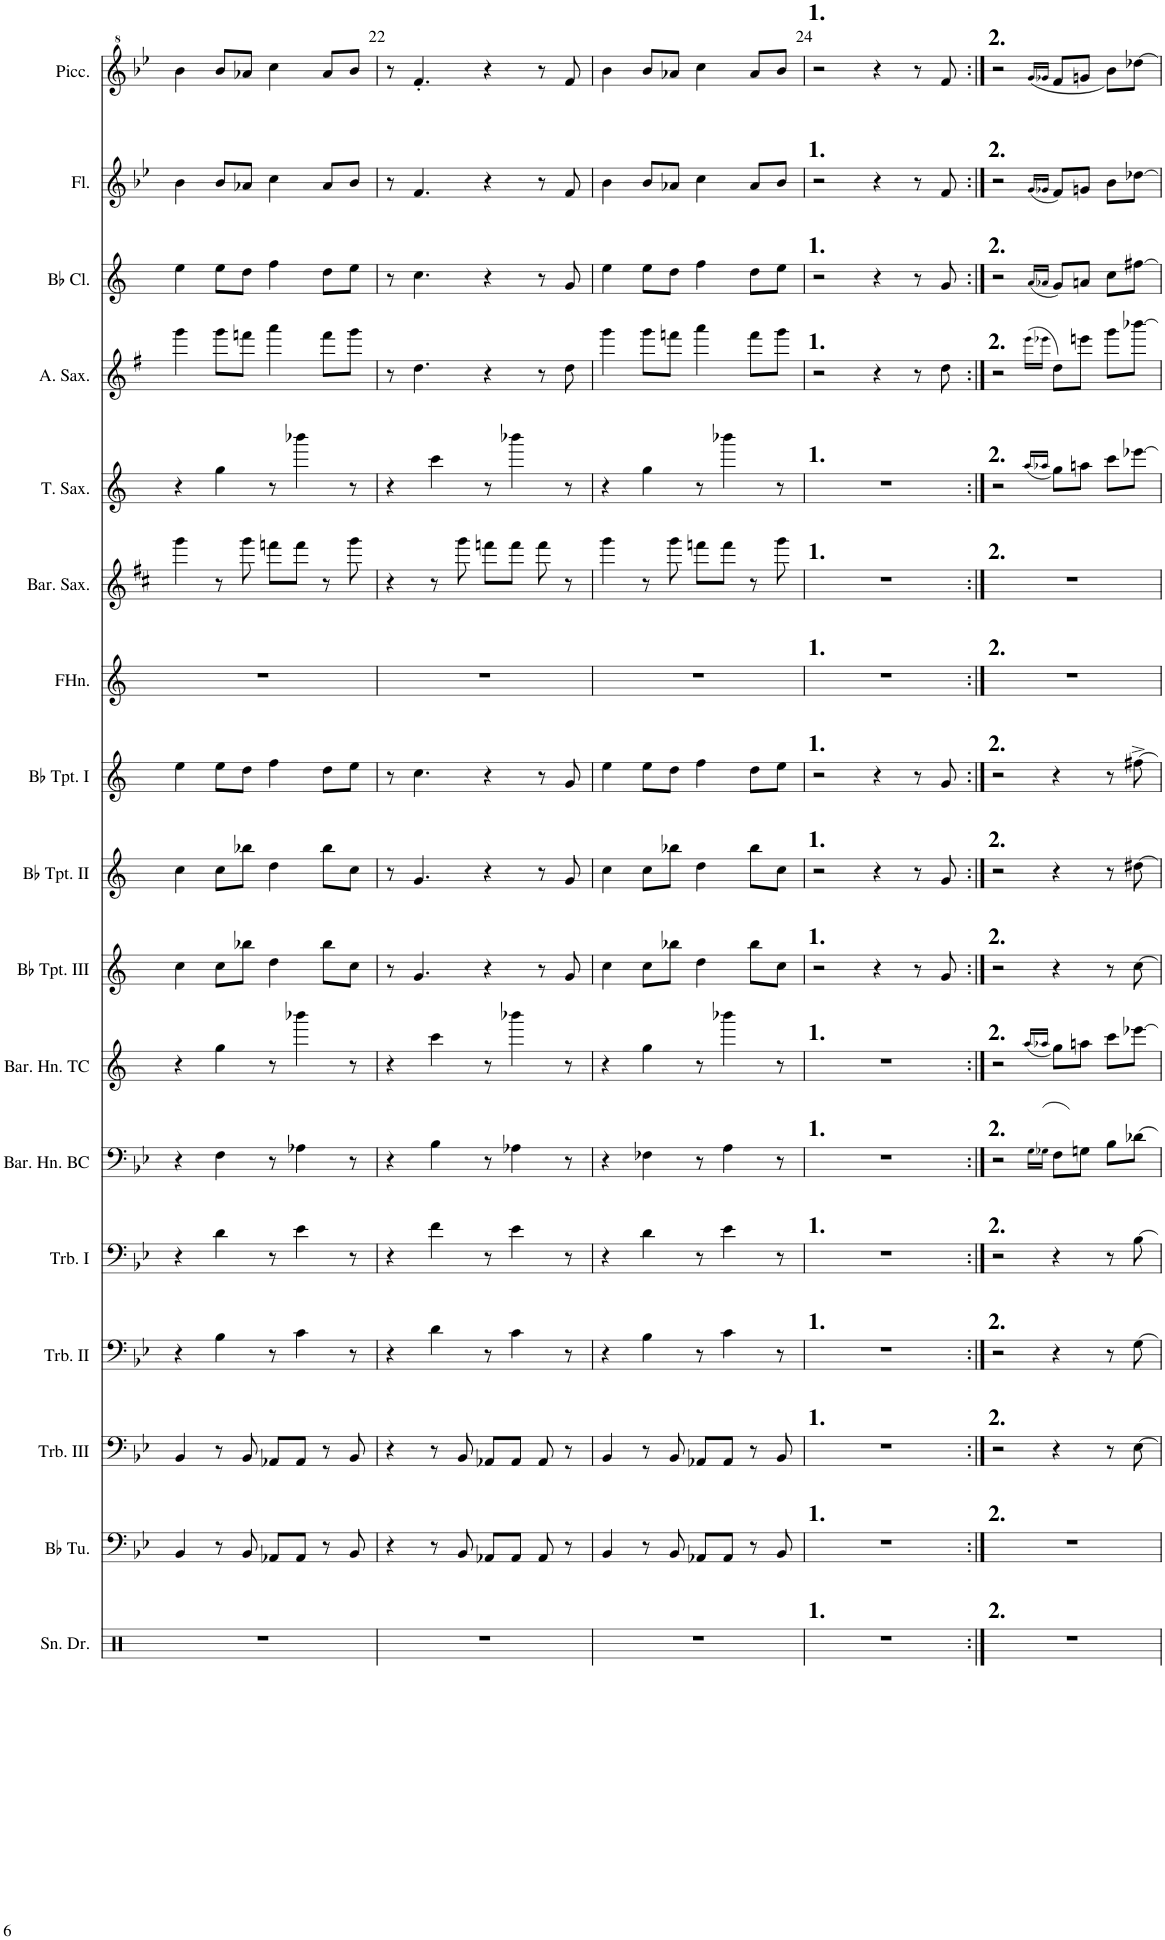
**kern	**kern	**kern	**kern	**kern	**kern	**kern	**kern	**kern	**kern	**kern	**kern	**kern	**kern	**kern	**kern	**kern
*part17	*part16	*part15	*part14	*part13	*part12	*part11	*part10	*part9	*part8	*part7	*part6	*part5	*part4	*part3	*part2	*part1
*staff17	*staff16	*staff15	*staff14	*staff13	*staff12	*staff11	*staff10	*staff9	*staff8	*staff7	*staff6	*staff5	*staff4	*staff3	*staff2	*staff1
*I"Snare Drum	*I"Bb Tuba	*I"Trombone III	*I"Trombone II	*I"Trombone I	*I"Baritone Horn BC	*I"Baritone Horn TC	*I"Bb Trumpet III	*I"Bb Trumpet II	*I"Bb Trumpet I	*I"French Horn	*I"Baritone Saxophone	*I"Tenor Saxophone	*I"Alto Saxophone	*I"Bb Clarinet	*I"Flute 8va	*I"Piccolo
*I'Sn. Dr.	*I'Bb Tu.	*I'Trb. III	*I'Trb. II	*I'Trb. I	*I'Bar. Hn. BC	*I'Bar. Hn. TC	*I'Bb Tpt. III	*I'Bb Tpt. II	*I'Bb Tpt. I	*I'FHn.	*I'Bar. Sax.	*I'T. Sax.	*I'A. Sax.	*I'Bb Cl.	*I'Fl.	*I'Picc.
!!LO:PB:g=z
*clefX	*clefF4	*clefF4	*clefF4	*clefF4	*clefF4	*clefG2	*clefG2	*clefG2	*clefG2	*clefG2	*clefG2	*clefG2	*clefG2	*clefG2	*clefG2	*clefG^2
*	*	*	*	*	*Trd4c7	*Trd8c14	*Trd1c2	*Trd1c2	*Trd1c2	*Trd4c7	*Trd12c21	*Trd8c14	*Trd5c9	*Trd1c2	*	*Trd-7c-12
*k[]	*k[b-e-]	*k[b-e-]	*k[b-e-]	*k[b-e-]	*k[b-e-]	*k[]	*k[]	*k[]	*k[]	*k[]	*k[f#c#]	*k[]	*k[f#]	*k[]	*k[b-e-]	*k[b-e-]
*M2/2	*M2/2	*M2/2	*M2/2	*M2/2	*M2/2	*M2/2	*M2/2	*M2/2	*M2/2	*M2/2	*M2/2	*M2/2	*M2/2	*M2/2	*M2/2	*M2/2
*met(c|)	*met(c|)	*met(c|)	*met(c|)	*met(c|)	*met(c|)	*met(c|)	*met(c|)	*met(c|)	*met(c|)	*met(c|)	*met(c|)	*met(c|)	*met(c|)	*met(c|)	*met(c|)	*met(c|)
=21	=21	=21	=21	=21	=21	=21	=21	=21	=21	=21	=21	=21	=21	=21	=21	=21
1r	4BB-/	4BB-/	4r	4r	4r	4r	4cc\	4cc\	4ee\	1r	4ggg\	4r	4ggg\	4ee\	4b-\	4bb-\
.	8r	8r	4B-\	4d\	4F\	4gg\	8cc\L	8cc\L	8ee\L	.	8r	4gg\	8ggg\L	8ee\L	8b-/L	8bb-/L
.	8BB-/	8BB-/	.	.	.	.	8bb-X\J	8bb-X\J	8dd\J	.	8ggg\	.	8fffn\J	8dd\J	8a-X/J	8aa-X/J
.	8AA-X/L	8AA-X/L	8r	8r	8r	8r	4dd\	4dd\	4ff\	.	8fffn\L	8r	4aaa\	4ff\	4cc\	4ccc\
.	8AA-/J	8AA-/J	4c\	4e-\	4A-X\	4bbb-X\	.	.	.	.	8fff\J	4bbb-X\	.	.	.	.
.	8r	8r	.	.	.	.	8bb-\L	8bb-\L	8dd\L	.	8r	.	8fff\L	8dd\L	8a-/L	8aa-/L
.	8BB-/	8BB-/	8r	8r	8r	8r	8cc\J	8cc\J	8ee\J	.	8ggg\	8r	8ggg\J	8ee\J	8b-/J	8bb-/J
=22	=22	=22	=22	=22	=22	=22	=22	=22	=22	=22	=22	=22	=22	=22	=22	=22
1r	4r	4r	4r	4r	4r	4r	8r	8r	8r	1r	4r	4r	8r	8r	8r	8r
.	.	.	.	.	.	.	4.g/	4.g/	4.cc\	.	.	.	4.dd\	4.cc\	4.f/	4.ff'/
.	8r	8r	4d\	4f\	4B-\	4ccc\	.	.	.	.	8r	4ccc\	.	.	.	.
.	8BB-/	8BB-/	.	.	.	.	.	.	.	.	8ggg\	.	.	.	.	.
.	8AA-X/L	8AA-X/L	8r	8r	8r	8r	4r	4r	4r	.	8fffn\L	8r	4r	4r	4r	4r
.	8AA-/J	8AA-/J	4c\	4e-\	4A-X\	4bbb-X\	.	.	.	.	8fff\J	4bbb-X\	.	.	.	.
.	8AA-/	8AA-/	.	.	.	.	8r	8r	8r	.	8fff\	.	8r	8r	8r	8r
.	8r	8r	8r	8r	8r	8r	8g/	8g/	8g/	.	8r	8r	8dd\	8g/	8f/	8ff/
=23	=23	=23	=23	=23	=23	=23	=23	=23	=23	=23	=23	=23	=23	=23	=23	=23
1r	4BB-/	4BB-/	4r	4r	4r	4r	4cc\	4cc\	4ee\	1r	4ggg\	4r	4ggg\	4ee\	4b-\	4bb-\
.	8r	8r	4B-\	4d\	4F-X\	4gg\	8cc\L	8cc\L	8ee\L	.	8r	4gg\	8ggg\L	8ee\L	8b-/L	8bb-/L
.	8BB-/	8BB-/	.	.	.	.	8bb-X\J	8bb-X\J	8dd\J	.	8ggg\	.	8fffn\J	8dd\J	8a-X/J	8aa-X/J
.	8AA-X/L	8AA-X/L	8r	8r	8r	8r	4dd\	4dd\	4ff\	.	8fffn\L	8r	4aaa\	4ff\	4cc\	4ccc\
.	8AA-/J	8AA-/J	4c\	4e-\	4A\	4bbb-X\	.	.	.	.	8fff\J	4bbb-X\	.	.	.	.
.	8r	8r	.	.	.	.	8bb-\L	8bb-\L	8dd\L	.	8r	.	8fff\L	8dd\L	8a-/L	8aa-/L
.	8BB-/	8BB-/	8r	8r	8r	8r	8cc\J	8cc\J	8ee\J	.	8ggg\	8r	8ggg\J	8ee\J	8b-/J	8bb-/J
=24	=24	=24	=24	=24	=24	=24	=24	=24	=24	=24	=24	=24	=24	=24	=24	=24
1r	1r	1r	1r	1r	1r	1r	2r	2r	2r	1r	1r	1r	2r	2r	2r	2r
.	.	.	.	.	.	.	4r	4r	4r	.	.	.	4r	4r	4r	4r
.	.	.	.	.	.	.	8r	8r	8r	.	.	.	8r	8r	8r	8r
.	.	.	.	.	.	.	8g/	8g/	8g/	.	.	.	8dd\	8g/	8f/	8ff/
=25:|!	=25:|!	=25:|!	=25:|!	=25:|!	=25:|!	=25:|!	=25:|!	=25:|!	=25:|!	=25:|!	=25:|!	=25:|!	=25:|!	=25:|!	=25:|!	=25:|!
1r	1r	2r	2r	2r	2r	2r	2r	2r	2r	1r	1r	2r	2r	2r	2r	2r
.	.	.	.	.	(16qG\LL	(16qaa/LL	.	.	.	.	.	(16qaa/LL	(16qeee\LL	(16qa/LL	(16qg/LL	(16qgg/LL
.	.	.	.	.	16qG-X\JJ	16qaa-X/JJ	.	.	.	.	.	16qaa-X/JJ	16qeee-X\JJ	16qa-X/JJ	16qg-X/JJ	16qgg-X/JJ
.	.	4r	4r	4r	8F\L)	8gg\L)	4r	4r	4r	.	.	8gg\L)	8dd\L)	8g/L)	8f/L)	8ff/L
.	.	.	.	.	8Gn\J	8aan\J	.	.	.	.	.	8aan\J	8eeen\J	8an/J	8gn/J	8ggn/J
.	.	8r	8r	8r	8B-\L	8ccc\L	8r	8r	8r	.	.	8ccc\L	8ggg\L	8cc\L	8b-\L	8bb-\L)
.	.	[8E-\	[8G\	[8B-\	[8d-X\J	[8eee-X\J	[8cc\	[8dd#X\	[8ff#X^\	.	.	[8eee-X\J	[8bbb-X\J	[8ff#X\J	[8dd-X\J	[8ddd-X\J
=	=	=	=	=	=	=	=	=	=	=	=	=	=	=	=	=
*-	*-	*-	*-	*-	*-	*-	*-	*-	*-	*-	*-	*-	*-	*-	*-	*-
